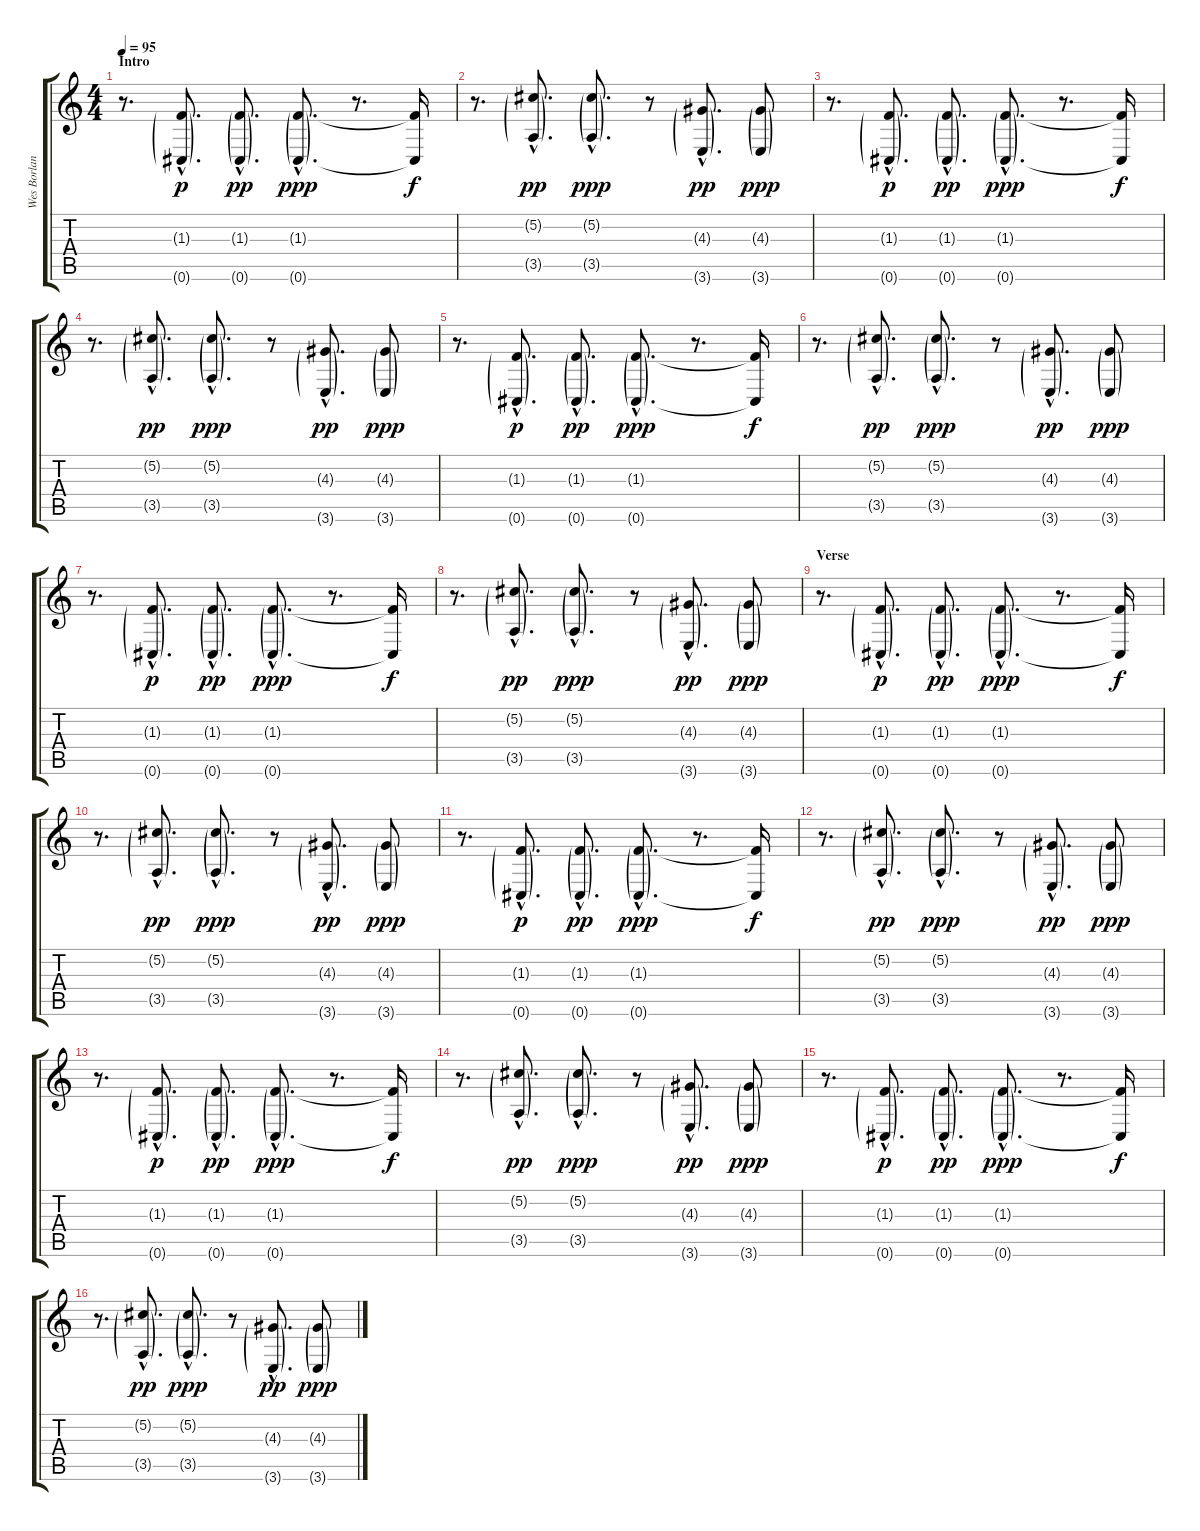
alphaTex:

\track ("Wes Borland Delay" "Wes Borlan") {instrument electricguitarclean}
\staff {score tabs}
\tuning (Db4 Ab3 E3 B2 Gb2 Db2) {hide}
\ts (4 4)
\section ("" "Intro")
\tempo 95
\clef g2
\ks c
r.8{d dy p instrument electricguitarclean} (1.3{g hac} 0.6{g hac}).8{d} (1.3{g hac} 0.6{g hac}).8{d dy pp} (1.3{g hac} 0.6{g hac}).8{d dy ppp} r.8{d} (1.3{t} 0.6{t}).16{dy f} |
r.8{d} (5.2{g hac} 3.5{g hac}).8{d dy pp} (5.2{g hac} 3.5{g hac}).8{d dy ppp} r.8 (4.3{g hac} 3.6{g hac}).8{d dy pp} (4.3{g} 3.6{g}).8{dy ppp} |
r.8{d} (1.3{g hac} 0.6{g hac}).8{d dy p} (1.3{g hac} 0.6{g hac}).8{d dy pp} (1.3{g hac} 0.6{g hac}).8{d dy ppp} r.8{d} (1.3{t} 0.6{t}).16{dy f} |
r.8{d} (5.2{g hac} 3.5{g hac}).8{d dy pp} (5.2{g hac} 3.5{g hac}).8{d dy ppp} r.8 (4.3{g hac} 3.6{g hac}).8{d dy pp} (4.3{g} 3.6{g}).8{dy ppp} |
r.8{d} (1.3{g hac} 0.6{g hac}).8{d dy p} (1.3{g hac} 0.6{g hac}).8{d dy pp} (1.3{g hac} 0.6{g hac}).8{d dy ppp} r.8{d} (1.3{t} 0.6{t}).16{dy f} |
r.8{d} (5.2{g hac} 3.5{g hac}).8{d dy pp} (5.2{g hac} 3.5{g hac}).8{d dy ppp} r.8 (4.3{g hac} 3.6{g hac}).8{d dy pp} (4.3{g} 3.6{g}).8{dy ppp} |
r.8{d} (1.3{g hac} 0.6{g hac}).8{d dy p} (1.3{g hac} 0.6{g hac}).8{d dy pp} (1.3{g hac} 0.6{g hac}).8{d dy ppp} r.8{d} (1.3{t} 0.6{t}).16{dy f} |
r.8{d} (5.2{g hac} 3.5{g hac}).8{d dy pp} (5.2{g hac} 3.5{g hac}).8{d dy ppp} r.8 (4.3{g hac} 3.6{g hac}).8{d dy pp} (4.3{g} 3.6{g}).8{dy ppp} |
\section ("" "Verse")
r.8{d} (1.3{g hac} 0.6{g hac}).8{d dy p} (1.3{g hac} 0.6{g hac}).8{d dy pp} (1.3{g hac} 0.6{g hac}).8{d dy ppp} r.8{d} (1.3{t} 0.6{t}).16{dy f} |
r.8{d} (5.2{g hac} 3.5{g hac}).8{d dy pp} (5.2{g hac} 3.5{g hac}).8{d dy ppp} r.8 (4.3{g hac} 3.6{g hac}).8{d dy pp} (4.3{g} 3.6{g}).8{dy ppp} |
r.8{d} (1.3{g hac} 0.6{g hac}).8{d dy p} (1.3{g hac} 0.6{g hac}).8{d dy pp} (1.3{g hac} 0.6{g hac}).8{d dy ppp} r.8{d} (1.3{t} 0.6{t}).16{dy f} |
r.8{d} (5.2{g hac} 3.5{g hac}).8{d dy pp} (5.2{g hac} 3.5{g hac}).8{d dy ppp} r.8 (4.3{g hac} 3.6{g hac}).8{d dy pp} (4.3{g} 3.6{g}).8{dy ppp} |
r.8{d} (1.3{g hac} 0.6{g hac}).8{d dy p} (1.3{g hac} 0.6{g hac}).8{d dy pp} (1.3{g hac} 0.6{g hac}).8{d dy ppp} r.8{d} (1.3{t} 0.6{t}).16{dy f} |
r.8{d} (5.2{g hac} 3.5{g hac}).8{d dy pp} (5.2{g hac} 3.5{g hac}).8{d dy ppp} r.8 (4.3{g hac} 3.6{g hac}).8{d dy pp} (4.3{g} 3.6{g}).8{dy ppp} |
r.8{d} (1.3{g hac} 0.6{g hac}).8{d dy p} (1.3{g hac} 0.6{g hac}).8{d dy pp} (1.3{g hac} 0.6{g hac}).8{d dy ppp} r.8{d} (1.3{t} 0.6{t}).16{dy f} |
r.8{d} (5.2{g hac} 3.5{g hac}).8{d dy pp} (5.2{g hac} 3.5{g hac}).8{d dy ppp} r.8 (4.3{g hac} 3.6{g hac}).8{d dy pp} (4.3{g} 3.6{g}).8{dy ppp}
